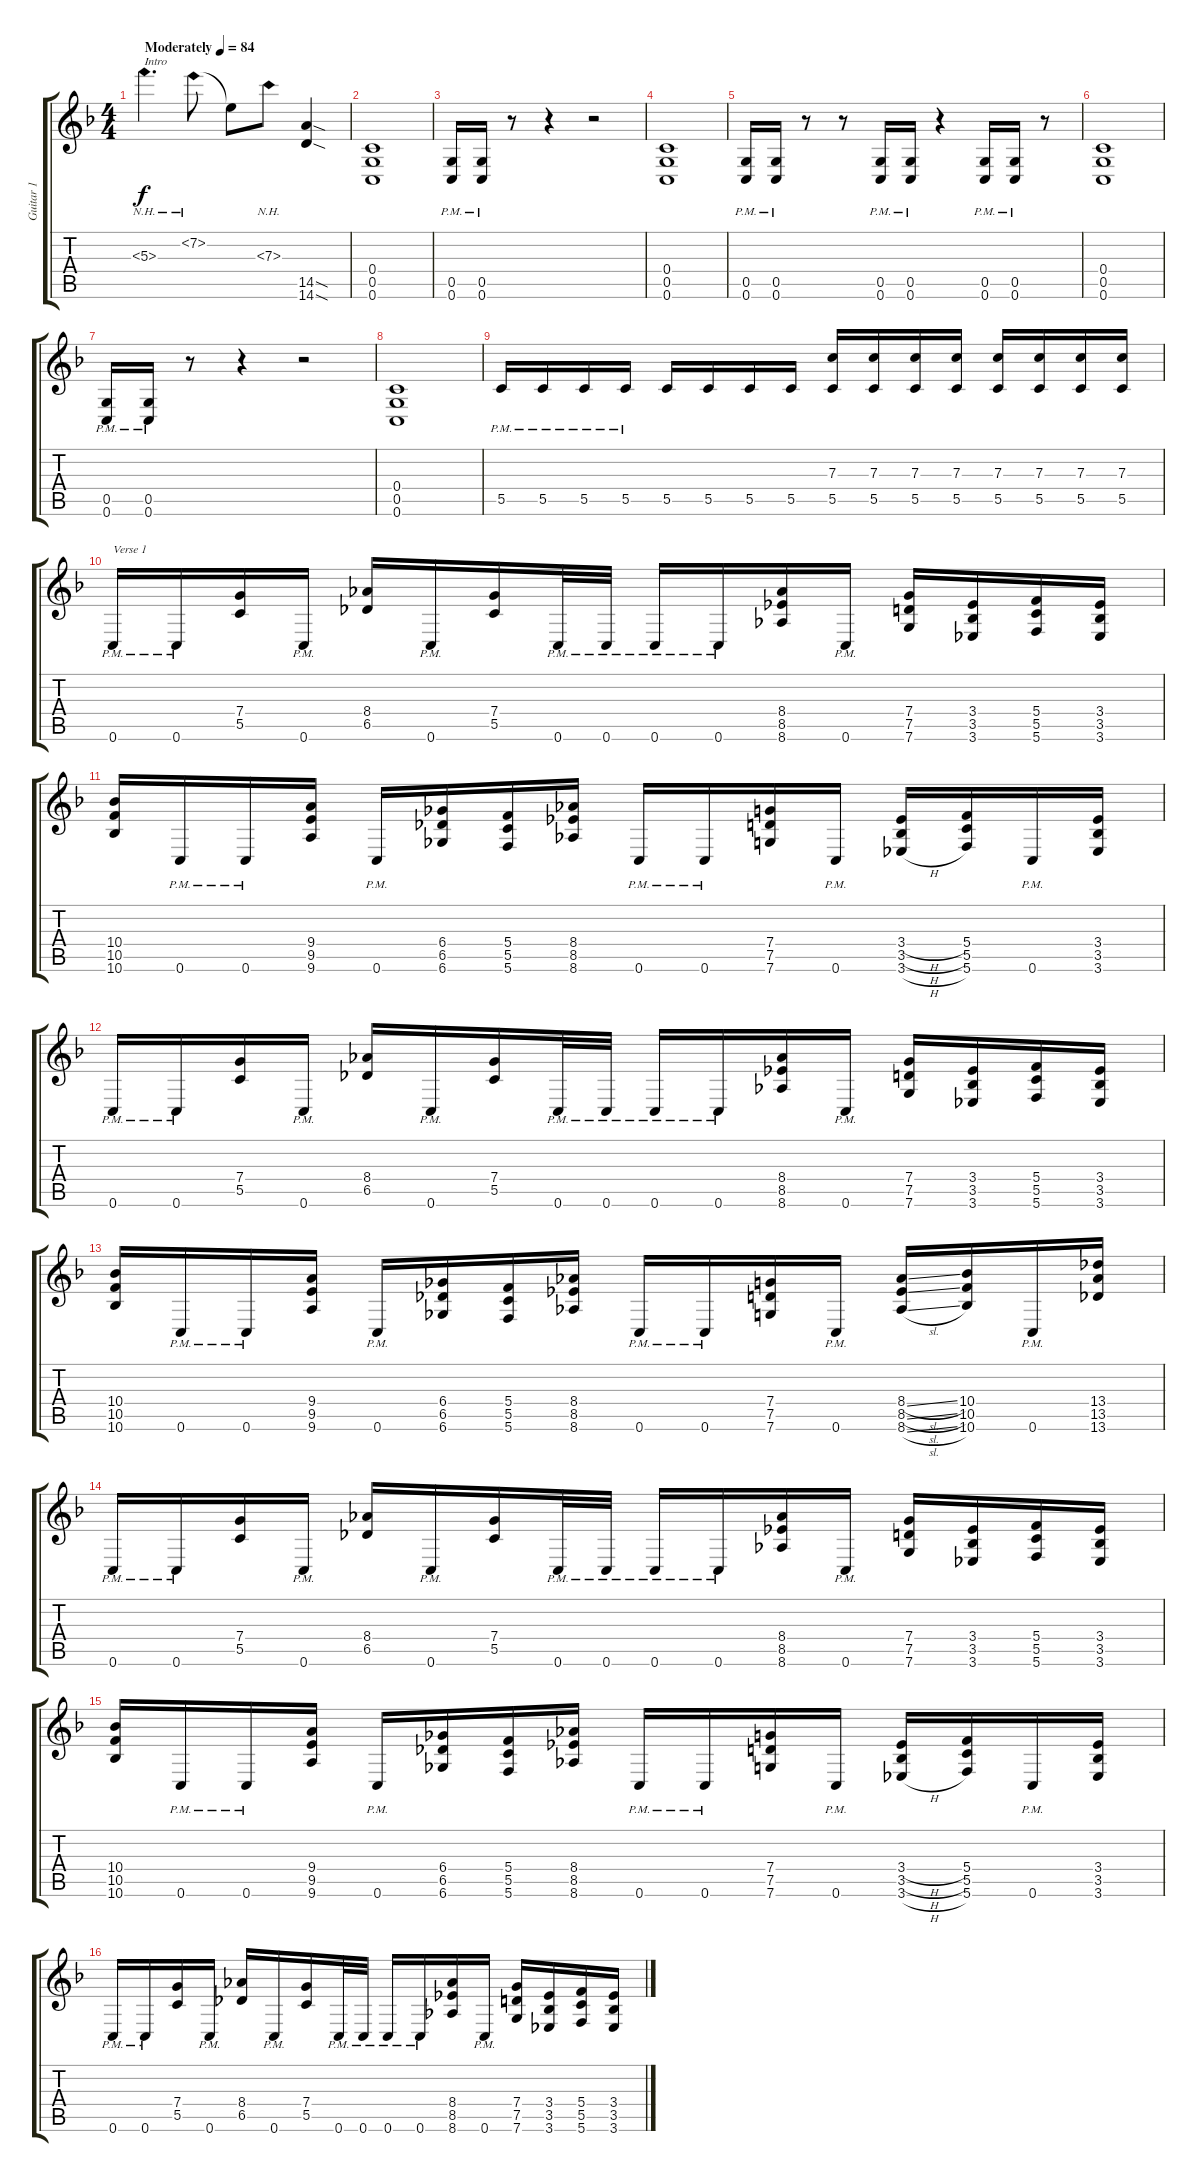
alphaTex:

\track ("Guitar 1" "Guitar 1") {instrument distortionguitar}
\staff {score tabs}
\tuning (D4 A3 F3 C3 G2 C2) {hide}
\ts (4 4)
\tempo (84 "Moderately")
\clef g2
\ks f
5.3{nh}.4{d txt "Intro" dy f instrument distortionguitar} 7.2{nh}.8 7.2{t}.8 7.3{nh}.8 (14.5{sod} 14.6{sod}).4 |
(0.4 0.5 0.6).1 |
(0.5{pm} 0.6{pm}).16 (0.5{pm} 0.6{pm}).16 r.8 r.4 r.2 |
(0.4 0.5 0.6).1 |
(0.5{pm} 0.6{pm}).16 (0.5{pm} 0.6{pm}).16 r.8 r.8 (0.5{pm} 0.6{pm}).16 (0.5{pm} 0.6{pm}).16 r.4 (0.5{pm} 0.6{pm}).16 (0.5{pm} 0.6{pm}).16 r.8 |
(0.4 0.5 0.6).1 |
(0.5{pm} 0.6{pm}).16 (0.5{pm} 0.6{pm}).16 r.8 r.4 r.2 |
(0.4 0.5 0.6).1 |
5.5{pm}.16 5.5{pm}.16 5.5{pm}.16 5.5{pm}.16 5.5.16 5.5.16 5.5.16 5.5.16 (7.3 5.5).16 (7.3 5.5).16 (7.3 5.5).16 (7.3 5.5).16 (7.3 5.5).16 (7.3 5.5).16 (7.3 5.5).16 (7.3 5.5).16 |
0.6{pm}.16{txt "Verse 1"} 0.6{pm}.16 (7.4 5.5).16 0.6{pm}.16 (8.4 6.5).16 0.6{pm}.16 (7.4 5.5).16 0.6{pm}.32 0.6{pm}.32 0.6{pm}.16 0.6{pm}.16 (8.4 8.5 8.6).16 0.6{pm}.16 (7.4 7.5 7.6).16 (3.4 3.5 3.6).16 (5.4 5.5 5.6).16 (3.4 3.5 3.6).16 |
(10.4 10.5 10.6).16 0.6{pm}.16 0.6{pm}.16 (9.4 9.5 9.6).16 0.6{pm}.16 (6.4 6.5 6.6).16 (5.4 5.5 5.6).16 (8.4 8.5 8.6).16 0.6{pm}.16 0.6{pm}.16 (7.4 7.5 7.6).16 0.6{pm}.16 (3.4{h} 3.5{h} 3.6{h}).16 (5.4 5.5 5.6).16 0.6{pm}.16 (3.4 3.5 3.6).16 |
0.6{pm}.16 0.6{pm}.16 (7.4 5.5).16 0.6{pm}.16 (8.4 6.5).16 0.6{pm}.16 (7.4 5.5).16 0.6{pm}.32 0.6{pm}.32 0.6{pm}.16 0.6{pm}.16 (8.4 8.5 8.6).16 0.6{pm}.16 (7.4 7.5 7.6).16 (3.4 3.5 3.6).16 (5.4 5.5 5.6).16 (3.4 3.5 3.6).16 |
(10.4 10.5 10.6).16 0.6{pm}.16 0.6{pm}.16 (9.4 9.5 9.6).16 0.6{pm}.16 (6.4 6.5 6.6).16 (5.4 5.5 5.6).16 (8.4 8.5 8.6).16 0.6{pm}.16 0.6{pm}.16 (7.4 7.5 7.6).16 0.6{pm}.16 (8.4{sl} 8.5{sl} 8.6{sl}).16 (10.4 10.5 10.6).16 0.6{pm}.16 (13.4 13.5 13.6).16 |
0.6{pm}.16 0.6{pm}.16 (7.4 5.5).16 0.6{pm}.16 (8.4 6.5).16 0.6{pm}.16 (7.4 5.5).16 0.6{pm}.32 0.6{pm}.32 0.6{pm}.16 0.6{pm}.16 (8.4 8.5 8.6).16 0.6{pm}.16 (7.4 7.5 7.6).16 (3.4 3.5 3.6).16 (5.4 5.5 5.6).16 (3.4 3.5 3.6).16 |
(10.4 10.5 10.6).16 0.6{pm}.16 0.6{pm}.16 (9.4 9.5 9.6).16 0.6{pm}.16 (6.4 6.5 6.6).16 (5.4 5.5 5.6).16 (8.4 8.5 8.6).16 0.6{pm}.16 0.6{pm}.16 (7.4 7.5 7.6).16 0.6{pm}.16 (3.4{h} 3.5{h} 3.6{h}).16 (5.4 5.5 5.6).16 0.6{pm}.16 (3.4 3.5 3.6).16 |
0.6{pm}.16 0.6{pm}.16 (7.4 5.5).16 0.6{pm}.16 (8.4 6.5).16 0.6{pm}.16 (7.4 5.5).16 0.6{pm}.32 0.6{pm}.32 0.6{pm}.16 0.6{pm}.16 (8.4 8.5 8.6).16 0.6{pm}.16 (7.4 7.5 7.6).16 (3.4 3.5 3.6).16 (5.4 5.5 5.6).16 (3.4 3.5 3.6).16
